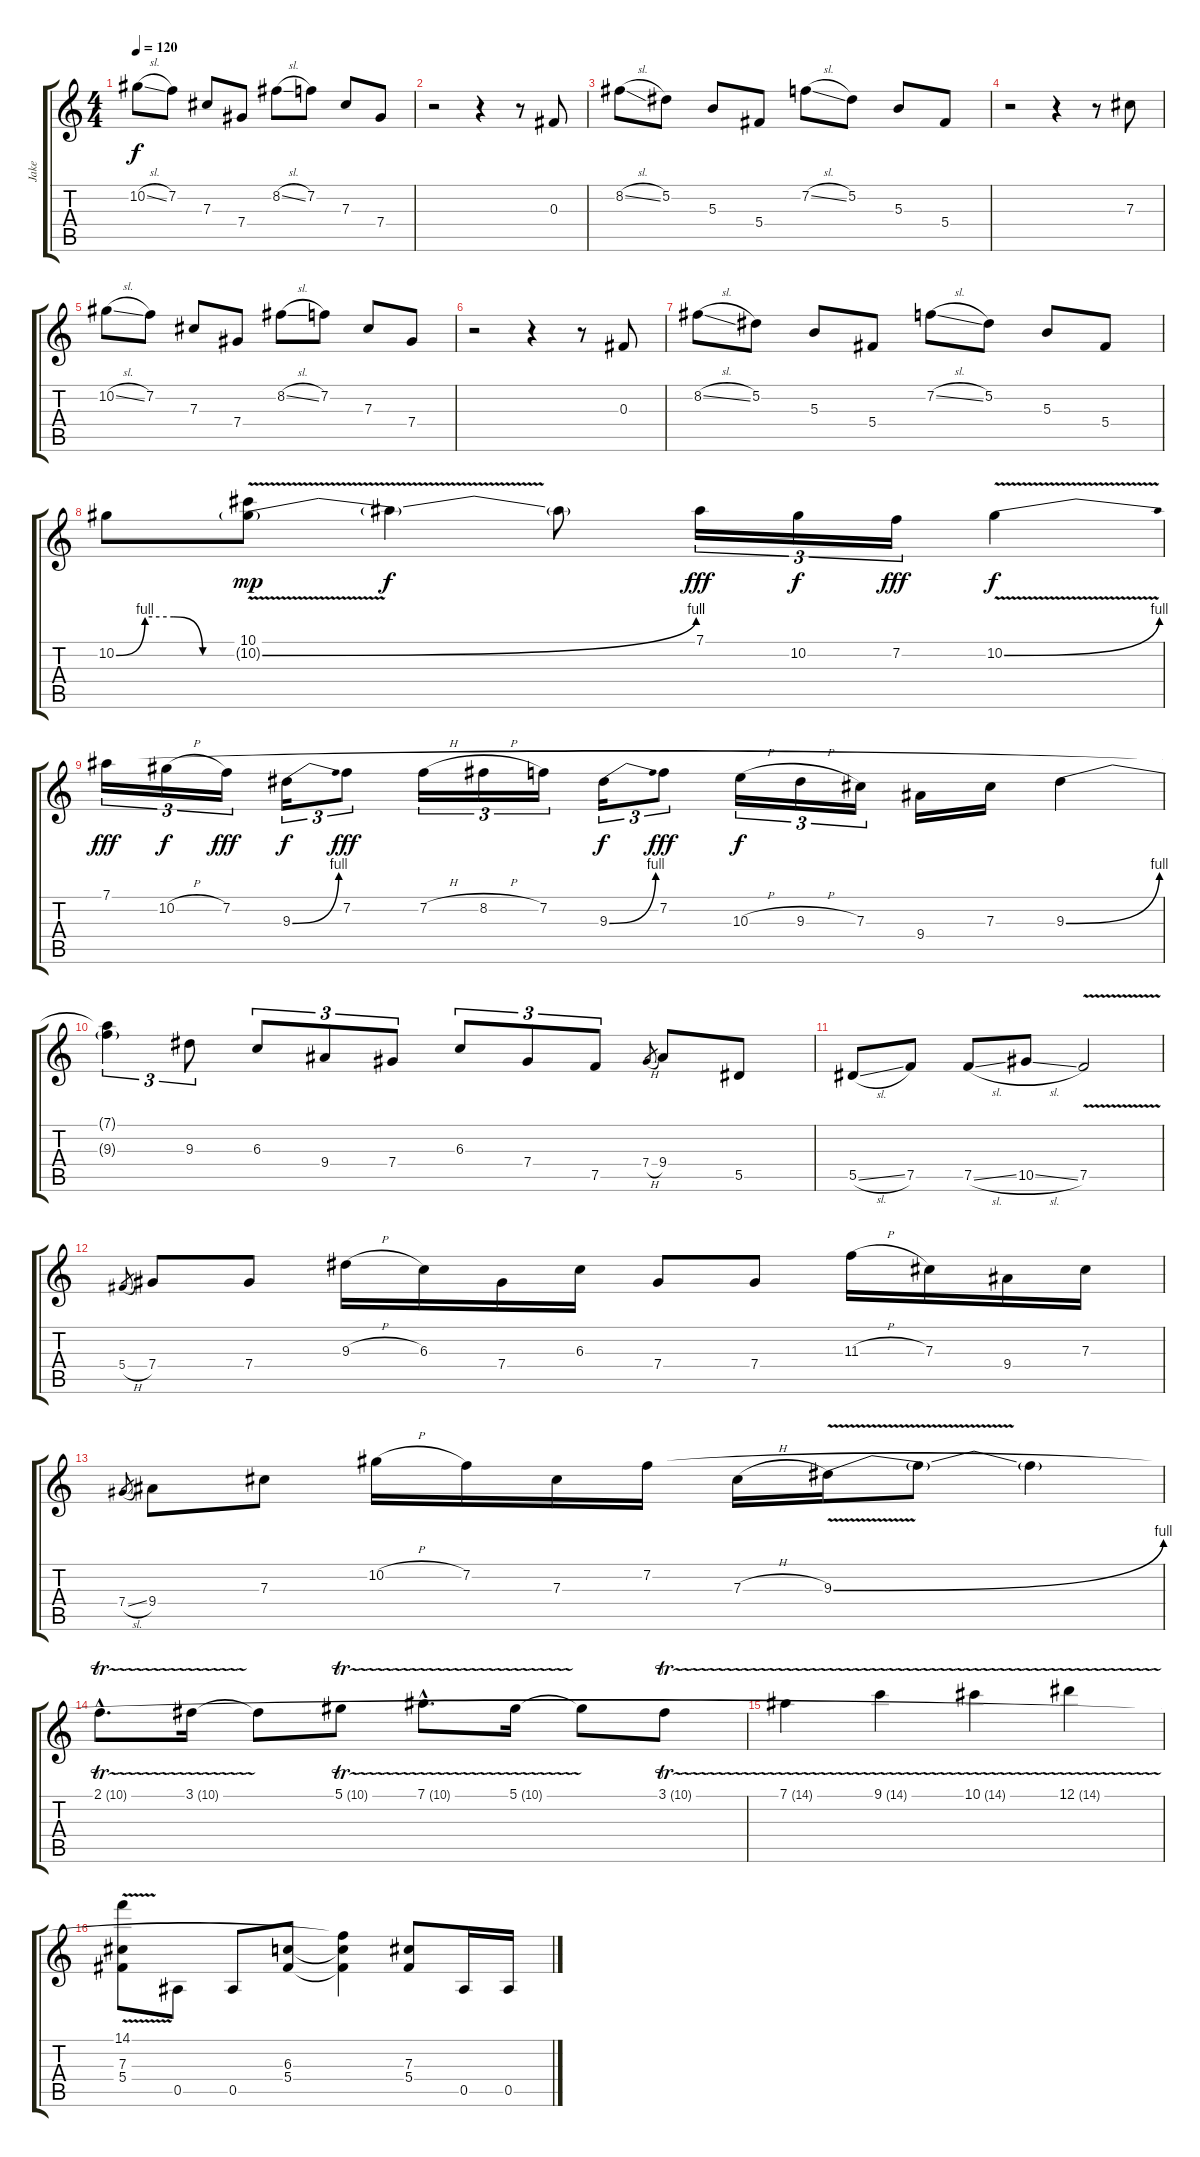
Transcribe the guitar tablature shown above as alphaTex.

\track ("Jake" "Jake") {instrument overdrivenguitar}
\staff {score tabs}
\tuning (Eb4 Bb3 Gb3 Db3 Bb2 F2) {hide}
\ts (4 4)
\tempo 120
\clef g2
\ks c
10.2{sl}.8{dy f} 7.2.8 7.3.8 7.4.8 8.2{sl}.8 7.2.8 7.3.8 7.4.8 |
r.2 r.4 r.8 0.3.8 |
8.2{sl}.8 5.2.8 5.3.8 5.4.8 7.2{sl}.8 5.2.8 5.3.8 5.4.8 |
r.2 r.4 r.8 7.3.8 |
10.2{sl}.8 7.2.8 7.3.8 7.4.8 8.2{sl}.8 7.2.8 7.3.8 7.4.8 |
r.2 r.4 r.8 0.3.8 |
8.2{sl}.8 5.2.8 5.3.8 5.4.8 7.2{sl}.8 5.2.8 5.3.8 5.4.8 |
10.2{be (custom 0 0 15 4 30 4 45 0 60 0)}.8 (10.1 10.2{be (bend 0 0 60 4) v g}).8{dy mp} 10.2{t}.4{dy f} 10.2{t}.8 7.1.16{tu (3 2) dy fff} 10.2.16{tu (3 2) dy f} 7.2.16{tu (3 2) dy fff} 10.2{be (bend 0 0 60 4) v}.4{dy f} |
7.1.16{tu (3 2) dy fff} 10.2{h}.16{tu (3 2) dy f} 7.2.16{tu (3 2) dy fff} 9.3{be (bend 0 0 60 4)}.16{tu (3 2) dy f} 7.2.8{tu (3 2) dy fff} 7.2{h}.16{tu (3 2)} 8.2{h}.16{tu (3 2)} 7.2.16{tu (3 2)} 9.3{be (bend 0 0 60 4)}.16{tu (3 2) dy f} 7.2.8{tu (3 2) dy fff} 10.3{h}.16{tu (3 2) dy f} 9.3{h}.16{tu (3 2)} 7.3.16{tu (3 2)} 9.4.16 7.3.16 9.3{be (bend 0 0 60 4)}.4 |
(7.1{t} 9.3{t}).4{tu (3 2)} 9.3.8{tu (3 2)} 6.3.8{tu (3 2)} 9.4.8{tu (3 2)} 7.4.8{tu (3 2)} 6.3.8{tu (3 2)} 7.4.8{tu (3 2)} 7.5.8{tu (3 2)} 7.4{h}.8{gr} 9.4.8 5.5.8 |
5.5{sl}.8 7.5.8 7.5{sl}.8 10.5{sl}.8 7.5{v}.2 |
5.4{h}.8{gr} 7.4.8 7.4.8 9.3{h}.16 6.3.16 7.4.16 6.3.16 7.4.8 7.4.8 11.3{h}.16 7.3.16 9.4.16 7.3.16 |
7.4{sl}.8{gr} 9.4.8 7.3.8 10.2{h}.16 7.2.16 7.3.16 7.2.16 7.3{h}.16 9.3{be (bend 0 0 60 4) v}.16 9.3{t}.8 9.3{t}.4 |
2.1{tr (10 32) hac}.8{d} 3.1{tr (10 32)}.16 3.1{t}.8 5.1{tr (10 32)}.8 7.1{tr (10 32) hac}.8{d} 5.1{tr (10 32)}.16 5.1{t}.8 3.1{tr (10 32)}.8 |
7.1{tr (14 32)}.4 9.1{tr (14 32)}.4 10.1{tr (14 32)}.4 12.1{tr (14 32)}.4 |
(14.1{v} 7.3 5.4).8 0.5.8 0.5.8 (6.3 5.4).8 (7.2{t} 6.3{t} 5.4{t}).4 (7.3 5.4).8 0.5.16 0.5.16
